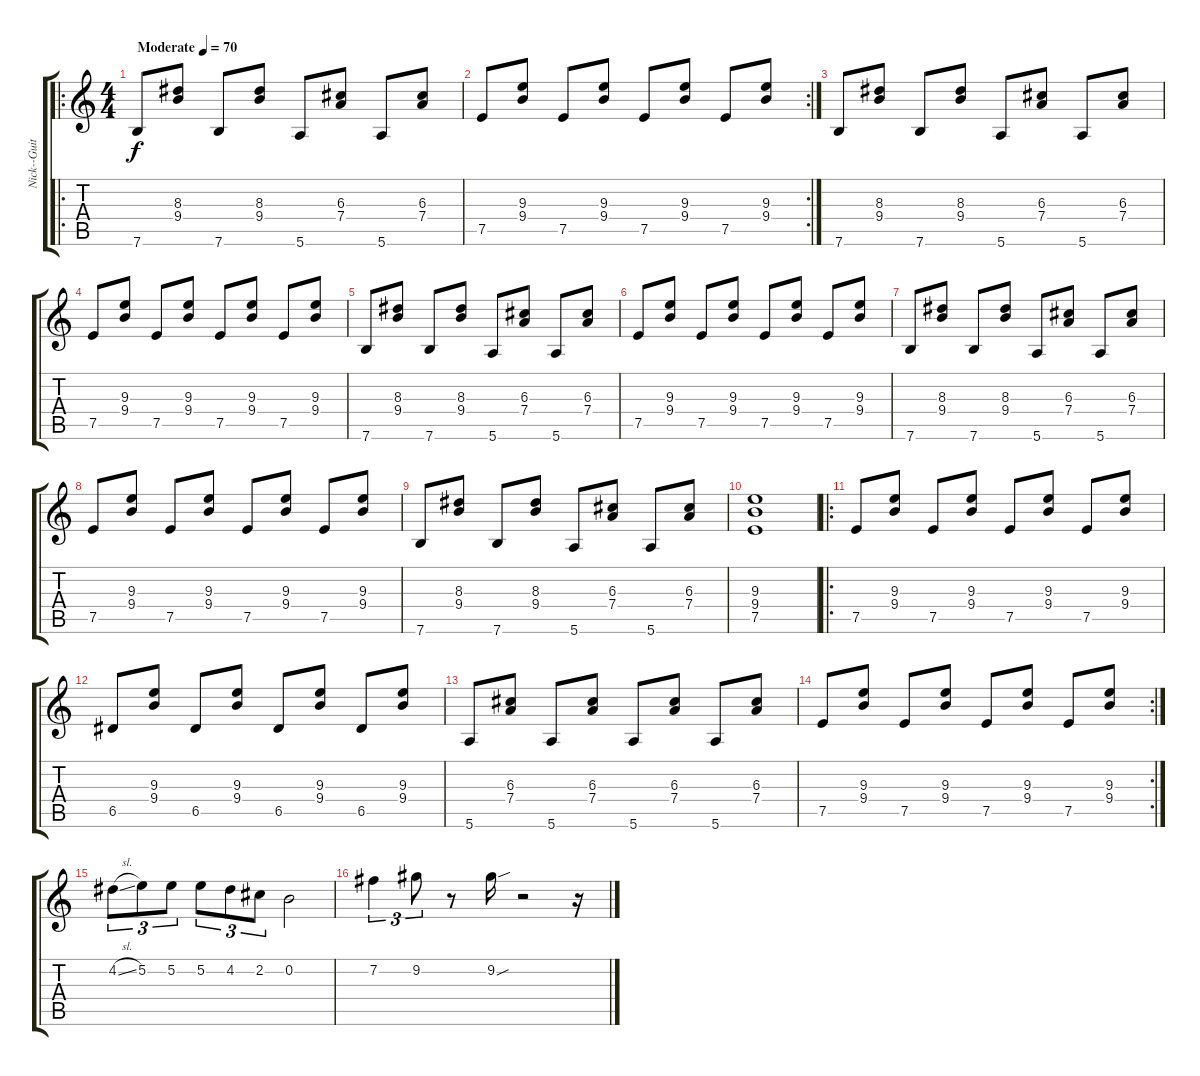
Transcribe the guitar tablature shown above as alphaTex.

\track ("Nick--Guitar" "Nick--Guit") {instrument acousticguitarnylon}
\staff {score tabs}
\tuning (E4 B3 G3 D3 A2 E2) {hide}
\ro
\ts (4 4)
\tempo (70 "Moderate")
\clef g2
\ks c
7.6.8{dy f instrument acousticguitarnylon} (8.3 9.4).8 7.6.8 (8.3 9.4).8 5.6.8 (6.3 7.4).8 5.6.8 (6.3 7.4).8 |
\rc 2
7.5.8 (9.3 9.4).8 7.5.8 (9.3 9.4).8 7.5.8 (9.3 9.4).8 7.5.8 (9.3 9.4).8 |
7.6.8 (8.3 9.4).8 7.6.8 (8.3 9.4).8 5.6.8 (6.3 7.4).8 5.6.8 (6.3 7.4).8 |
7.5.8 (9.3 9.4).8 7.5.8 (9.3 9.4).8 7.5.8 (9.3 9.4).8 7.5.8 (9.3 9.4).8 |
7.6.8 (8.3 9.4).8 7.6.8 (8.3 9.4).8 5.6.8 (6.3 7.4).8 5.6.8 (6.3 7.4).8 |
7.5.8 (9.3 9.4).8 7.5.8 (9.3 9.4).8 7.5.8 (9.3 9.4).8 7.5.8 (9.3 9.4).8 |
7.6.8 (8.3 9.4).8 7.6.8 (8.3 9.4).8 5.6.8 (6.3 7.4).8 5.6.8 (6.3 7.4).8 |
7.5.8 (9.3 9.4).8 7.5.8 (9.3 9.4).8 7.5.8 (9.3 9.4).8 7.5.8 (9.3 9.4).8 |
7.6.8 (8.3 9.4).8 7.6.8 (8.3 9.4).8 5.6.8 (6.3 7.4).8 5.6.8 (6.3 7.4).8 |
(9.3 9.4 7.5).1 |
\ro
7.5.8 (9.3 9.4).8 7.5.8 (9.3 9.4).8 7.5.8 (9.3 9.4).8 7.5.8 (9.3 9.4).8 |
6.5.8 (9.3 9.4).8 6.5.8 (9.3 9.4).8 6.5.8 (9.3 9.4).8 6.5.8 (9.3 9.4).8 |
5.6.8 (6.3 7.4).8 5.6.8 (6.3 7.4).8 5.6.8 (6.3 7.4).8 5.6.8 (6.3 7.4).8 |
\rc 2
7.5.8 (9.3 9.4).8 7.5.8 (9.3 9.4).8 7.5.8 (9.3 9.4).8 7.5.8 (9.3 9.4).8 |
4.2{sl}.8{tu (3 2)} 5.2.8{tu (3 2)} 5.2.8{tu (3 2)} 5.2.8{tu (3 2)} 4.2.8{tu (3 2)} 2.2.8{tu (3 2)} 0.2.2 |
7.2.4{tu (3 2)} 9.2.8{tu (3 2)} r.8 9.2{sou}.16 r.2 r.16
